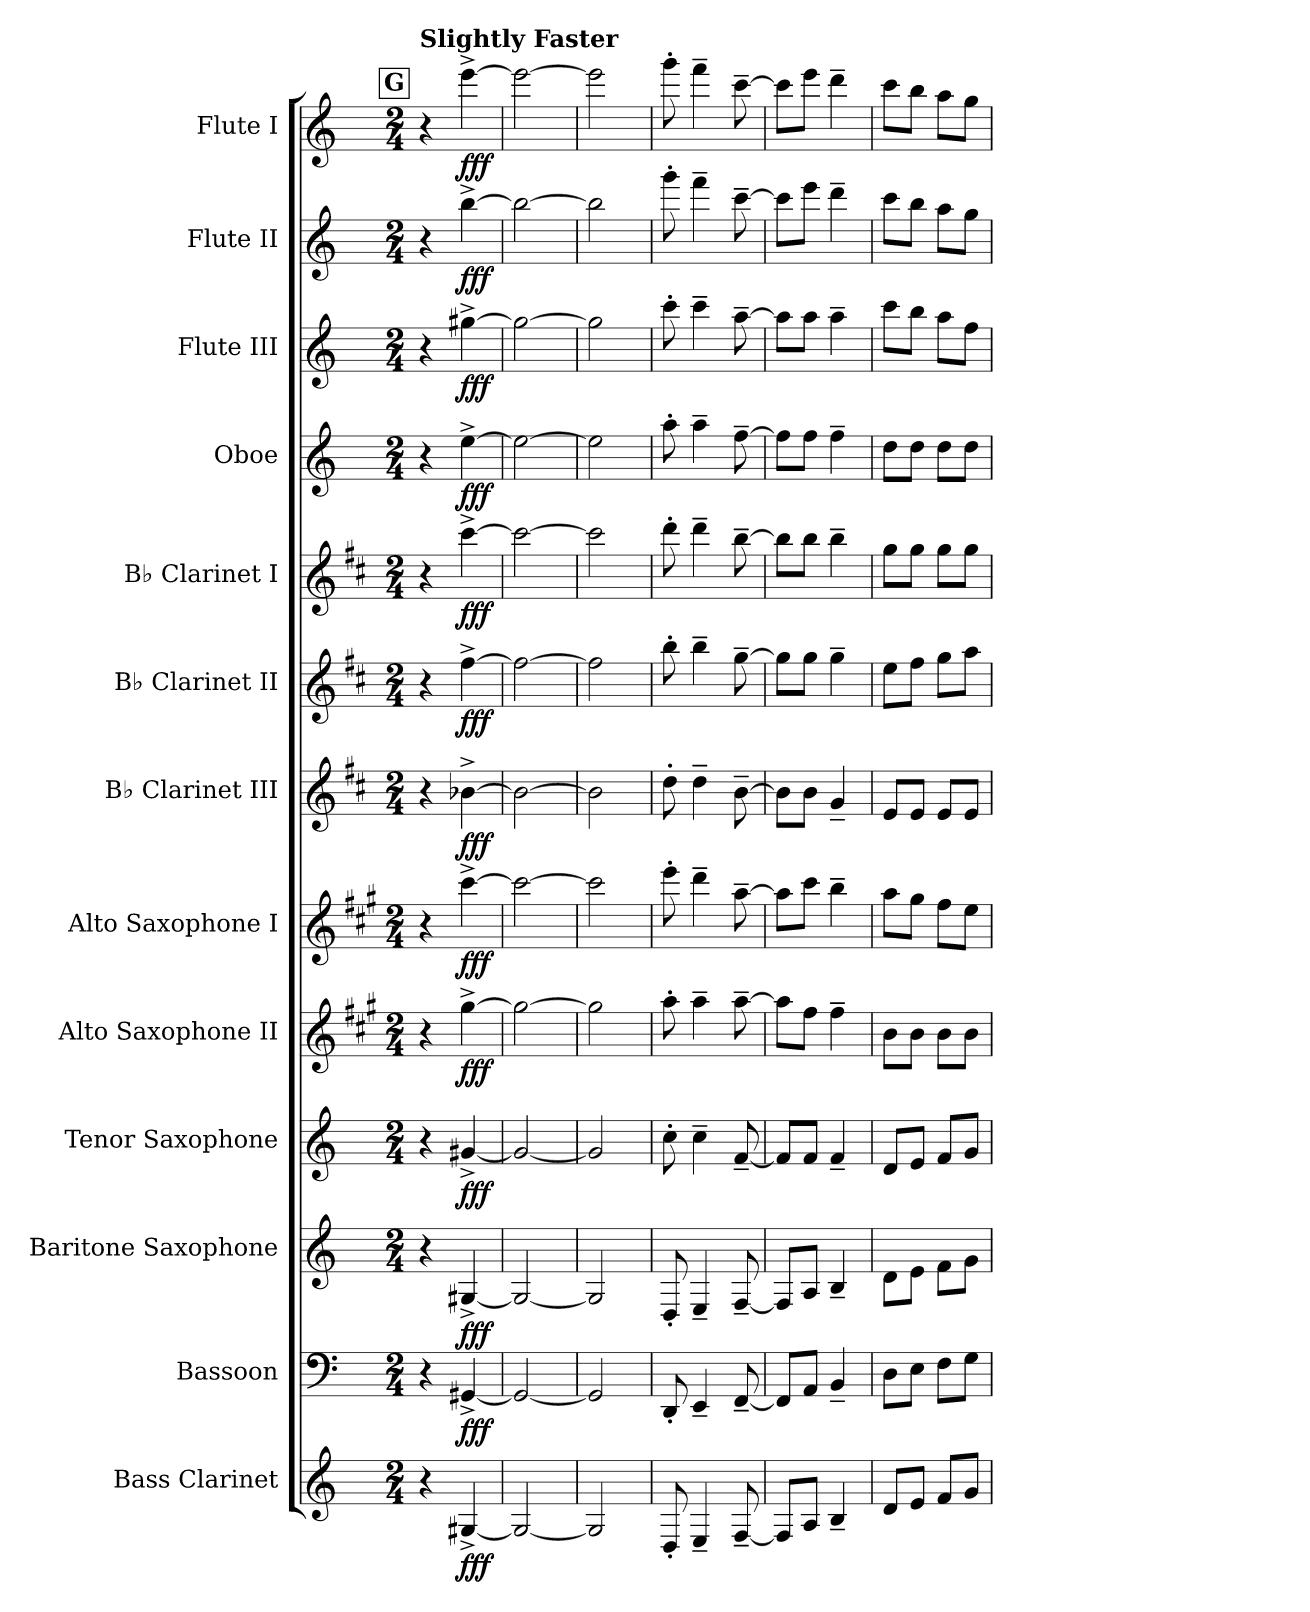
**kern	**dynam	**kern	**dynam	**kern	**dynam	**kern	**dynam	**kern	**dynam	**kern	**dynam	**kern	**dynam	**kern	**dynam	**kern	**dynam	**kern	**dynam	**kern	**dynam	**kern	**dynam	**kern	**dynam
*part13	*part13	*part12	*part12	*part11	*part11	*part10	*part10	*part9	*part9	*part8	*part8	*part7	*part7	*part6	*part6	*part5	*part5	*part4	*part4	*part3	*part3	*part2	*part2	*part1	*part1
*staff13	*staff13	*staff12	*staff12	*staff11	*staff11	*staff10	*staff10	*staff9	*staff9	*staff8	*staff8	*staff7	*staff7	*staff6	*staff6	*staff5	*staff5	*staff4	*staff4	*staff3	*staff3	*staff2	*staff2	*staff1	*staff1
*I"Bass Clarinet	*	*I"Bassoon	*	*I"Baritone Saxophone	*	*I"Tenor Saxophone	*	*I"Alto Saxophone II	*	*I"Alto Saxophone I	*	*I"B♭ Clarinet III	*	*I"B♭ Clarinet II	*	*I"B♭ Clarinet I	*	*I"Oboe	*	*I"Flute III	*	*I"Flute II	*	*I"Flute I	*
*I'B. Cl.	*	*I'Bsn.	*	*I'Bar. Sax.	*	*I'T. Sax.	*	*I'A. Sax. II	*	*I'A. Sax. I	*	*I'B♭ Cl. III	*	*I'B♭ Cl. II	*	*I'B♭ Cl. I	*	*I'Ob.	*	*I'Fl. III	*	*I'Fl. II	*	*I'Fl. I	*
*clefG2	*	*clefF4	*	*clefG2	*	*clefG2	*	*clefG2	*	*clefG2	*	*clefG2	*	*clefG2	*	*clefG2	*	*clefG2	*	*clefG2	*	*clefG2	*	*clefG2	*
*ITrd8c14	*	*	*	*ITrd12c21	*	*ITrd8c14	*	*ITrd5c9	*	*ITrd5c9	*	*ITrd1c2	*	*ITrd1c2	*	*ITrd1c2	*	*	*	*	*	*	*	*	*
*k[]	*	*k[]	*	*k[]	*	*k[]	*	*k[]	*	*k[]	*	*k[]	*	*k[]	*	*k[]	*	*k[]	*	*k[]	*	*k[]	*	*k[]	*
*M2/4	*	*M2/4	*	*M2/4	*	*M2/4	*	*M2/4	*	*M2/4	*	*M2/4	*	*M2/4	*	*M2/4	*	*M2/4	*	*M2/4	*	*M2/4	*	*M2/4	*
*MM126	*	*MM126	*	*MM126	*	*MM126	*	*MM126	*	*MM126	*	*MM126	*	*MM126	*	*MM126	*	*MM126	*	*MM126	*	*MM126	*	*MM126	*
!!LO:REH:place=s1:a:B:fs=14:t=G
=145	=145	=145	=145	=145	=145	=145	=145	=145	=145	=145	=145	=145	=145	=145	=145	=145	=145	=145	=145	=145	=145	=145	=145	=145	=145
!	!	!	!	!	!	!	!	!	!	!	!	!	!	!	!	!	!	!	!	!	!	!	!	!LO:TX:a:B:t=Slightly Faster	!
4r	.	4r	.	4r	.	4r	.	4r	.	4r	.	4r	.	4r	.	4r	.	4r	.	4r	.	4r	.	4r	.
!	!LO:DY:b	!	!LO:DY:b	!	!LO:DY:b	!	!LO:DY:b	!	!LO:DY:b	!	!LO:DY:b	!	!LO:DY:b	!	!LO:DY:b	!	!LO:DY:b	!	!LO:DY:b	!	!LO:DY:b	!	!LO:DY:b	!	!LO:DY:b
[4GG#X^/	fff	[4GG#X^/	fff	[4GG#X^/	fff	[4G#X^/	fff	[4b^\	fff	[4ee^\	fff	[4a-X^\	fff	[4ee^\	fff	[4bb^\	fff	[4ee^\	fff	[4gg#X^\	fff	[4bb^\	fff	[4eee^\	fff
=146	=146	=146	=146	=146	=146	=146	=146	=146	=146	=146	=146	=146	=146	=146	=146	=146	=146	=146	=146	=146	=146	=146	=146	=146	=146
2GG#/_	.	2GG#/_	.	2GG#/_	.	2G#/_	.	2b\_	.	2ee\_	.	2a-\_	.	2ee\_	.	2bb\_	.	2ee\_	.	2gg#\_	.	2bb\_	.	2eee\_	.
=147	=147	=147	=147	=147	=147	=147	=147	=147	=147	=147	=147	=147	=147	=147	=147	=147	=147	=147	=147	=147	=147	=147	=147	=147	=147
2GG#/]	.	2GG#/]	.	2GG#/]	.	2G#/]	.	2b\]	.	2ee\]	.	2a-\]	.	2ee\]	.	2bb\]	.	2ee\]	.	2gg#\]	.	2bb\]	.	2eee\]	.
=148	=148	=148	=148	=148	=148	=148	=148	=148	=148	=148	=148	=148	=148	=148	=148	=148	=148	=148	=148	=148	=148	=148	=148	=148	=148
8DD'/	.	8DD'/	.	8DD'/	.	8c'\	.	8cc'\	.	8gg'\	.	8cc'\	.	8aa'\	.	8ccc'\	.	8aa'\	.	8ccc'\	.	8ggg'\	.	8ggg'\	.
4EE~/	.	4EE~/	.	4EE~/	.	4c~\	.	4cc~\	.	4ff~\	.	4cc~\	.	4aa~\	.	4ccc~\	.	4aa~\	.	4ccc~\	.	4fff~\	.	4fff~\	.
[8FF~/	.	[8FF~/	.	[8FF~/	.	[8F~/	.	[8cc~\	.	[8cc~\	.	[8a~\	.	[8ff~\	.	[8aa~\	.	[8ff~\	.	[8aa~\	.	[8ccc~\	.	[8ccc~\	.
=149	=149	=149	=149	=149	=149	=149	=149	=149	=149	=149	=149	=149	=149	=149	=149	=149	=149	=149	=149	=149	=149	=149	=149	=149	=149
8FF/L]	.	8FF/L]	.	8FF/L]	.	8F/L]	.	8cc\L]	.	8cc\L]	.	8a\L]	.	8ff\L]	.	8aa\L]	.	8ff\L]	.	8aa\L]	.	8ccc\L]	.	8ccc\L]	.
8AA/J	.	8AA/J	.	8AA/J	.	8F/J	.	8a\J	.	8ee\J	.	8a\J	.	8ff\J	.	8aa\J	.	8ff\J	.	8aa\J	.	8eee\J	.	8eee\J	.
4BB~/	.	4BB~/	.	4BB~/	.	4F~/	.	4a~\	.	4dd~\	.	4f~/	.	4ff~\	.	4aa~\	.	4ff~\	.	4aa~\	.	4ddd~\	.	4ddd~\	.
=150	=150	=150	=150	=150	=150	=150	=150	=150	=150	=150	=150	=150	=150	=150	=150	=150	=150	=150	=150	=150	=150	=150	=150	=150	=150
8D/L	.	8D\L	.	8D\L	.	8D/L	.	8d\L	.	8cc\L	.	8d/L	.	8dd\L	.	8ff\L	.	8dd\L	.	8ccc\L	.	8ccc\L	.	8ccc\L	.
8E/J	.	8E\J	.	8E\J	.	8E/J	.	8d\J	.	8b\J	.	8d/J	.	8ee\J	.	8ff\J	.	8dd\J	.	8bb\J	.	8bb\J	.	8bb\J	.
8F/L	.	8F\L	.	8F\L	.	8F/L	.	8d\L	.	8a\L	.	8d/L	.	8ff\L	.	8ff\L	.	8dd\L	.	8aa\L	.	8aa\L	.	8aa\L	.
8G/J	.	8G\J	.	8G\J	.	8G/J	.	8d\J	.	8g\J	.	8d/J	.	8gg\J	.	8ff\J	.	8dd\J	.	8ff\J	.	8gg\J	.	8gg\J	.
=	=	=	=	=	=	=	=	=	=	=	=	=	=	=	=	=	=	=	=	=	=	=	=	=	=
*-	*-	*-	*-	*-	*-	*-	*-	*-	*-	*-	*-	*-	*-	*-	*-	*-	*-	*-	*-	*-	*-	*-	*-	*-	*-
